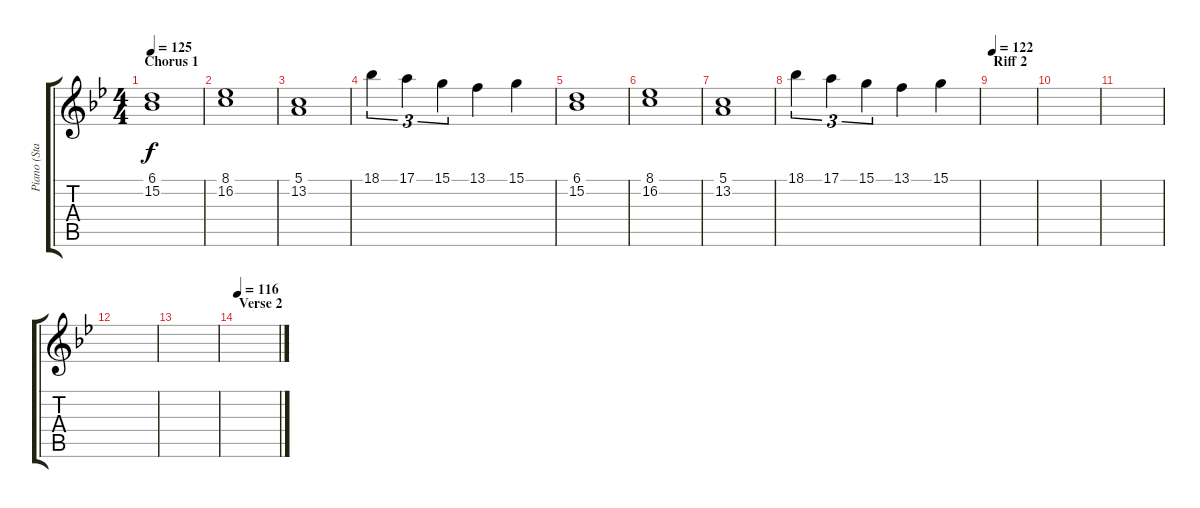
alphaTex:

\track ("Piano (Staff 1)" "Piano (Sta") {instrument acousticgrandpiano}
\staff {score tabs}
\tuning (E4 B3 G3 D3 A2 E2) {hide}
\ts (4 4)
\section ("" "Chorus 1")
\tempo 125
\clef g2
\ks gminor
(6.1 15.2).1{dy f} |
(8.1 16.2).1 |
(5.1 13.2).1 |
18.1.4{tu (3 2)} 17.1.4{tu (3 2)} 15.1.4{tu (3 2)} 13.1.4 15.1.4 |
(6.1 15.2).1 |
(8.1 16.2).1 |
(5.1 13.2).1 |
18.1.4{tu (3 2)} 17.1.4{tu (3 2)} 15.1.4{tu (3 2)} 13.1.4 15.1.4 |
\section ("" "Riff 2")
\tempo 122
|
|
|
|
|
\section ("" "Verse 2")
\tempo 116
